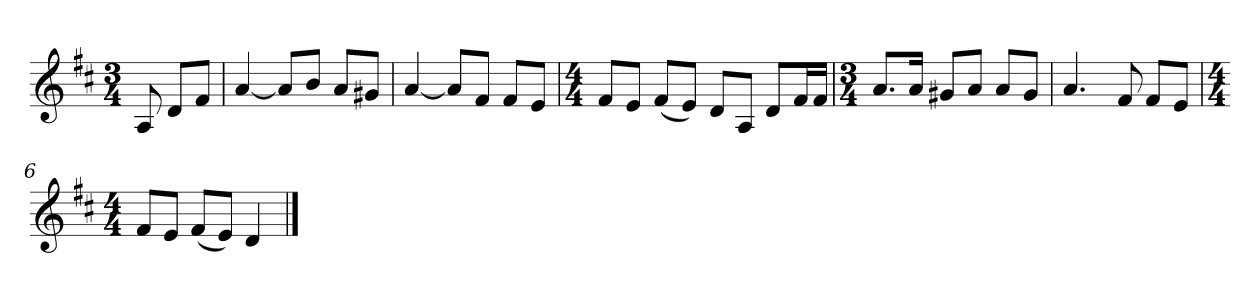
**kern
*part1
*staff1
*k[f#c#]
*M3/4
*MM120
=
8A
8dL
8f#J
=1
[4a
8aL]
8bJ
8aL
8g#XJ
=2
[4a
8aL]
8f#J
8f#L
8eJ
=3
*M4/4
8f#L
8eJ
(8f#L
8eJ)
8dL
8AJ
8dL
16f#L
16f#JJ
=4
*M3/4
8.aL
16aJk
8g#XL
8aJ
8aL
8g#J
=5
4.a
8f#
8f#L
8eJ
=6
*M4/4
8f#L
8eJ
(8f#L
8eJ)
4d
==
*-
